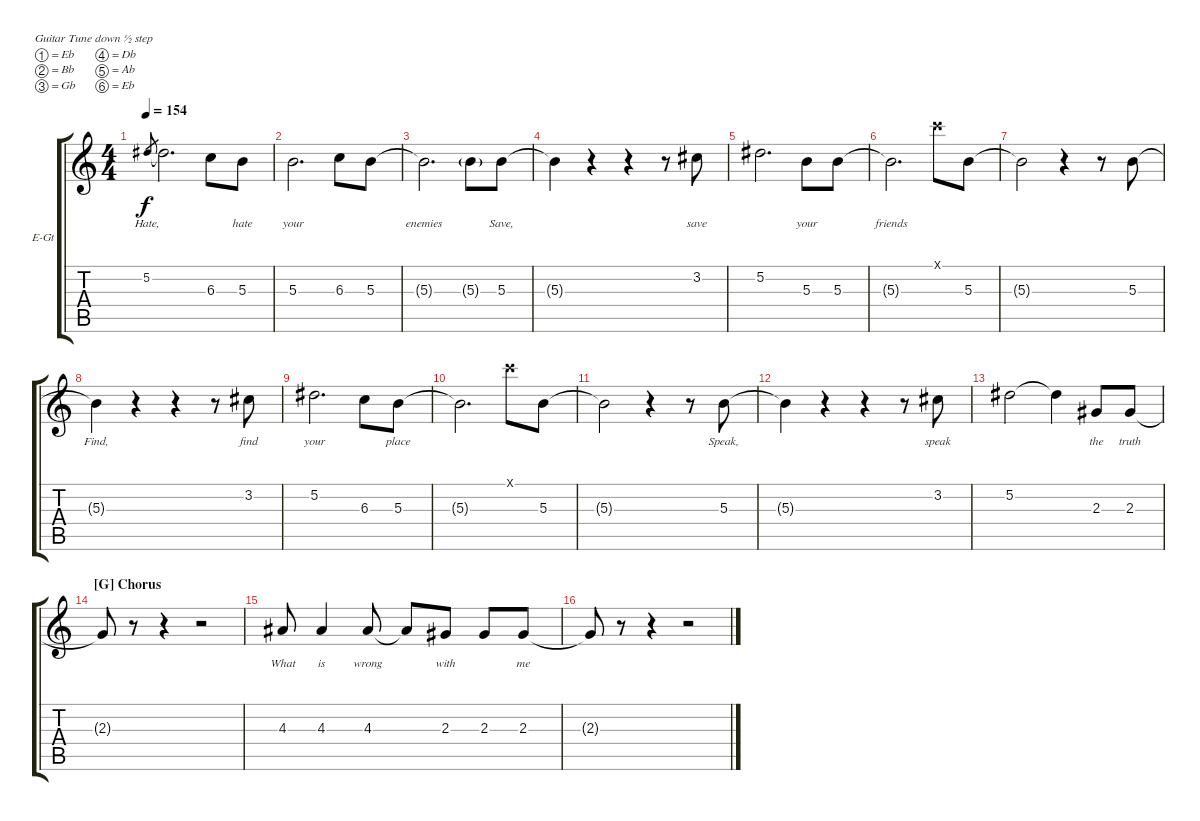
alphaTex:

\defaultSystemsLayout 4
\bracketExtendMode groupsimilarinstruments
\firstSystemTrackNameOrientation horizontal
\otherSystemsTrackNameOrientation horizontal
\track ("Voces" "E-Gt") {instrument distortionguitar}
\staff {score tabs}
\tuning (Eb4 Bb3 Gb3 Db3 Ab2 Eb2)
\ts (4 4)
\tempo 154
\clef g2
\scale
1.03909
\ks c
5.2.8{lyrics (0 "Hate,") lyrics (1 "") lyrics (2 "") lyrics (3 "") lyrics (4 "") gr dy f} 5.2{t}.2{d lyrics (0 "") lyrics (1 "") lyrics (2 "") lyrics (3 "") lyrics (4 "")} 6.3.8{lyrics (0 "") lyrics (1 "") lyrics (2 "") lyrics (3 "") lyrics (4 "")} 5.3.8{lyrics (0 "hate") lyrics (1 "") lyrics (2 "") lyrics (3 "") lyrics (4 "")} |
\scale
0.960908 5.3.2{d lyrics (0 "your") lyrics (1 "") lyrics (2 "") lyrics (3 "") lyrics (4 "")} 6.3.8{lyrics (0 "") lyrics (1 "") lyrics (2 "") lyrics (3 "") lyrics (4 "")} 5.3.8{lyrics (0 "") lyrics (1 "") lyrics (2 "") lyrics (3 "") lyrics (4 "")} |
\scale
1.03909 5.3{t}.2{d lyrics (0 "enemies") lyrics (1 "") lyrics (2 "") lyrics (3 "") lyrics (4 "")} 5.3{g}.8{lyrics (0 "") lyrics (1 "") lyrics (2 "") lyrics (3 "") lyrics (4 "")} 5.3.8{lyrics (0 "Save,") lyrics (1 "") lyrics (2 "") lyrics (3 "") lyrics (4 "")} |
\scale
0.960908 5.3{t}.4{lyrics (0 "") lyrics (1 "") lyrics (2 "") lyrics (3 "") lyrics (4 "")} r.4 r.4 r.8 3.2.8{lyrics (0 "save") lyrics (1 "") lyrics (2 "") lyrics (3 "") lyrics (4 "")} |
\scale
1.03909 5.2.2{d lyrics (0 "") lyrics (1 "") lyrics (2 "") lyrics (3 "") lyrics (4 "")} 5.3.8{lyrics (0 "your") lyrics (1 "") lyrics (2 "") lyrics (3 "") lyrics (4 "")} 5.3.8{lyrics (0 "") lyrics (1 "") lyrics (2 "") lyrics (3 "") lyrics (4 "")} |
\scale
0.960908 5.3{t}.2{d lyrics (0 "friends") lyrics (1 "") lyrics (2 "") lyrics (3 "") lyrics (4 "")} 9.1{x}.8{lyrics (0 "") lyrics (1 "") lyrics (2 "") lyrics (3 "") lyrics (4 "")} 5.3.8{lyrics (0 "") lyrics (1 "") lyrics (2 "") lyrics (3 "") lyrics (4 "")} |
\scale
1.03909 5.3{t}.2{lyrics (0 "") lyrics (1 "") lyrics (2 "") lyrics (3 "") lyrics (4 "")} r.4 r.8 5.3.8{lyrics (0 "") lyrics (1 "") lyrics (2 "") lyrics (3 "") lyrics (4 "")} |
\scale
0.960908 5.3{t}.4{lyrics (0 "Find,") lyrics (1 "") lyrics (2 "") lyrics (3 "") lyrics (4 "")} r.4 r.4 r.8{lyrics (0 "") lyrics (1 "") lyrics (2 "") lyrics (3 "") lyrics (4 "")} 3.2.8{lyrics (0 "find") lyrics (1 "") lyrics (2 "") lyrics (3 "") lyrics (4 "")} |
\scale
1.03909 5.2.2{d lyrics (0 "your") lyrics (1 "") lyrics (2 "") lyrics (3 "") lyrics (4 "")} 6.3.8{lyrics (0 "") lyrics (1 "") lyrics (2 "") lyrics (3 "") lyrics (4 "")} 5.3.8{lyrics (0 "place") lyrics (1 "") lyrics (2 "") lyrics (3 "") lyrics (4 "")} |
\scale
0.960908 5.3{t}.2{d lyrics (0 "") lyrics (1 "") lyrics (2 "") lyrics (3 "") lyrics (4 "")} 9.1{x}.8{lyrics (0 "") lyrics (1 "") lyrics (2 "") lyrics (3 "") lyrics (4 "")} 5.3.8{lyrics (0 "") lyrics (1 "") lyrics (2 "") lyrics (3 "") lyrics (4 "")} |
\scale
1.03909 5.3{t}.2{lyrics (0 "") lyrics (1 "") lyrics (2 "") lyrics (3 "") lyrics (4 "")} r.4 r.8 5.3.8{lyrics (0 "Speak,") lyrics (1 "") lyrics (2 "") lyrics (3 "") lyrics (4 "")} |
\scale
0.960908 5.3{t}.4{lyrics (0 "") lyrics (1 "") lyrics (2 "") lyrics (3 "") lyrics (4 "")} r.4 r.4 r.8 3.2.8{lyrics (0 "speak") lyrics (1 "") lyrics (2 "") lyrics (3 "") lyrics (4 "")} |
\scale
1.03909 5.2.2{lyrics (0 "") lyrics (1 "") lyrics (2 "") lyrics (3 "") lyrics (4 "")} 5.2{t}.4{lyrics (0 "") lyrics (1 "") lyrics (2 "") lyrics (3 "") lyrics (4 "")} 2.3.8{lyrics (0 "the") lyrics (1 "") lyrics (2 "") lyrics (3 "") lyrics (4 "")} 2.3.8{lyrics (0 "truth") lyrics (1 "") lyrics (2 "") lyrics (3 "") lyrics (4 "")} |
\section ("G" "Chorus")
\scale
0.960908 2.3{t}.8{lyrics (0 "") lyrics (1 "") lyrics (2 "") lyrics (3 "") lyrics (4 "")} r.8 r.4 r.2 |
\scale
1.03909 4.3.8{lyrics (0 "What") lyrics (1 "") lyrics (2 "") lyrics (3 "") lyrics (4 "")} 4.3.4{lyrics (0 "is") lyrics (1 "") lyrics (2 "") lyrics (3 "") lyrics (4 "")} 4.3.8{lyrics (0 "wrong") lyrics (1 "") lyrics (2 "") lyrics (3 "") lyrics (4 "")} 4.3{t}.8{lyrics (0 "") lyrics (1 "") lyrics (2 "") lyrics (3 "") lyrics (4 "")} 2.3.8{lyrics (0 "with") lyrics (1 "") lyrics (2 "") lyrics (3 "") lyrics (4 "")} 2.3.8{lyrics (0 "") lyrics (1 "") lyrics (2 "") lyrics (3 "") lyrics (4 "")} 2.3.8{lyrics (0 "me") lyrics (1 "") lyrics (2 "") lyrics (3 "") lyrics (4 "")} |
\scale
0.960908 2.3{t}.8{lyrics (0 "") lyrics (1 "") lyrics (2 "") lyrics (3 "") lyrics (4 "")} r.8 r.4 r.2
